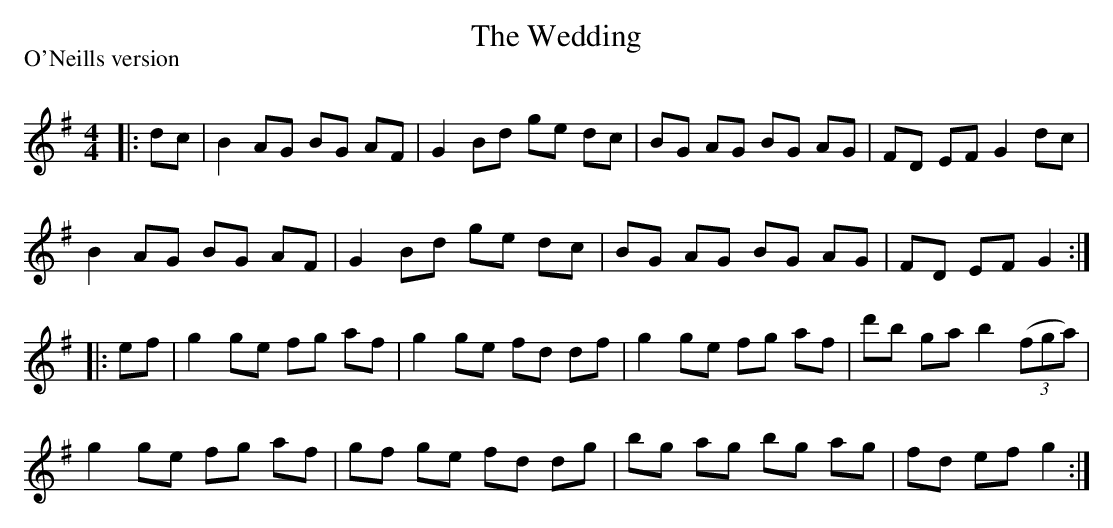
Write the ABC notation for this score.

X:1
T: The Wedding
P:O'Neills version
Q: 232
K:G
M:4/4
L:1/8
|:dc|B2 AG BG AF|G2 Bd ge dc|BG AG BG AG|FD EF G2 dc|
B2 AG BG AF|G2 Bd ge dc|BG AG BG AG|FD EF G2:|
|:ef|g2 ge fg af|g2 ge fd df|g2 ge fg af|d'b ga b2 ((3fga) |
g2 ge fg af|gf ge fd dg|bg ag bg ag|fd ef g2:|
